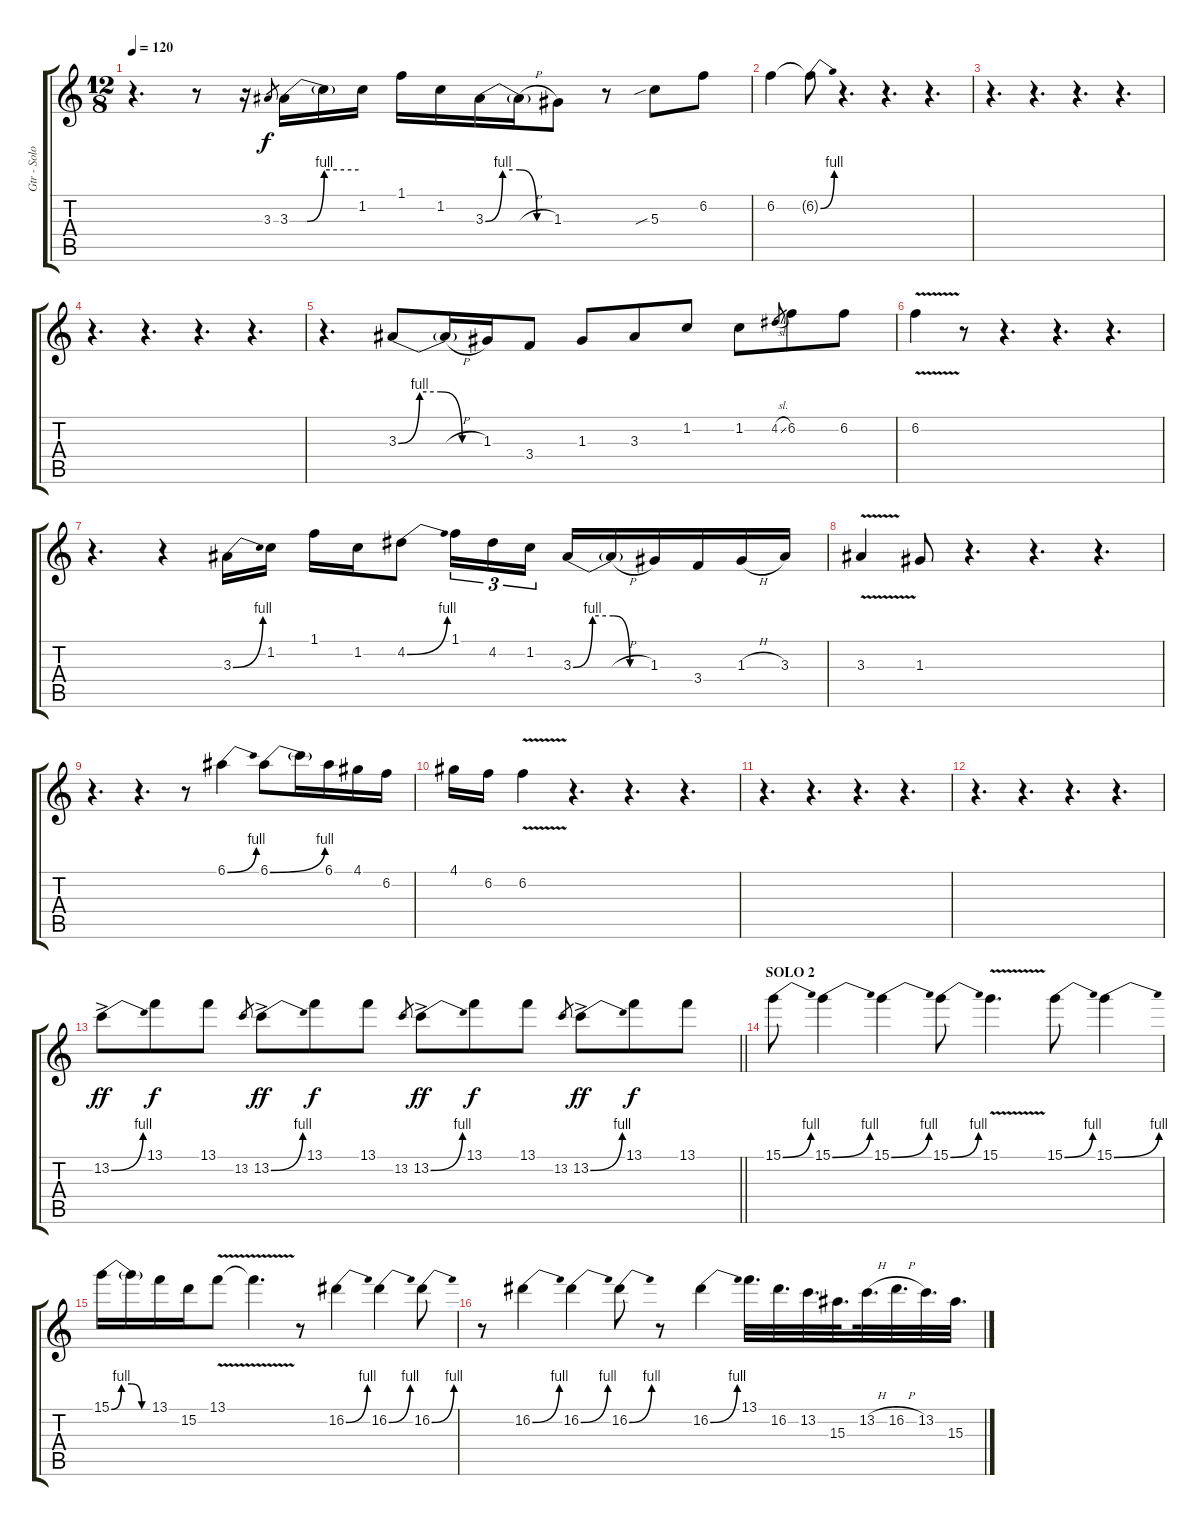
\track ("Gtr - Solo" "Gtr - Solo") {instrument overdrivenguitar}
\staff {score tabs}
\tuning (E4 B3 G3 D3 A2 E2) {hide}
\ts (12 8)
\tempo 120
\clef g2
\ks c
r.4{d dy f} r.8 r.16 3.3.8{gr} 3.3{be (custom 0 0 15 0 30 4 60 4)}.16 3.3{t}.16 1.2.16 1.1.16 1.2.16 3.3{be (custom 0 0 15 4 30 4 45 0 60 0)}.16 3.3{h t}.16 1.3.8 r.8 5.3{sib}.8 6.2.8 |
6.2.4 6.2{be (bend 0 0 60 4) t}.8 r.4{d} r.4{d} r.4{d} |
r.4{d} r.4{d} r.4{d} r.4{d} |
r.4{d} r.4{d} r.4{d} r.4{d} |
r.4{d} 3.3{be (custom 0 0 15 4 30 4 45 0 60 0)}.8 3.3{h t}.16 1.3.16 3.4.8 1.3.8 3.3.8 1.2.8 1.2.8 4.2{sl}.8{gr} 6.2.8 6.2.8 |
6.2{v}.4 r.8 r.4{d} r.4{d} r.4{d} |
r.4{d} r.4 3.3{be (bend 0 0 60 4)}.16 1.2.16 1.1.16 1.2.16 4.2{be (bend 0 0 60 4)}.8 1.1.16{tu (3 2)} 4.2.16{tu (3 2)} 1.2.16{tu (3 2)} 3.3{be (custom 0 0 15 4 31 4 44 0 60 0)}.16 3.3{h t}.16 1.3.16 3.4.16 1.3{h}.16 3.3.16 |
3.3{v}.4 1.3.8 r.4{d} r.4{d} r.4{d} |
r.4{d} r.4{d} r.8 6.1{be (bend 0 0 60 4)}.4 6.1{be (bend 0 0 60 4)}.8 6.1{t}.16 6.1.16 4.1.16 6.2.16 |
4.1.16 6.2.16 6.2{v}.4 r.4{d} r.4{d} r.4{d} |
r.4{d} r.4{d} r.4{d} r.4{d} |
r.4{d} r.4{d} r.4{d} r.4{d} |
\barLineRight lightlight
13.2{be (bend 0 0 60 4) ac}.8{dy ff} 13.1.8{dy f} 13.1.8 13.2.8{gr} 13.2{be (bend 0 0 60 4) ac}.8{dy ff} 13.1.8{dy f} 13.1.8 13.2.8{gr} 13.2{be (bend 0 0 60 4) ac}.8{dy ff} 13.1.8{dy f} 13.1.8 13.2.8{gr} 13.2{be (bend 0 0 60 4) ac}.8{dy ff} 13.1.8{dy f} 13.1.8 |
\section ("" "SOLO 2")
15.1{be (bend 0 0 60 4)}.8 15.1{be (bend 0 0 60 4)}.4 15.1{be (bend 0 0 60 4)}.4 15.1{be (bend 0 0 60 4)}.8 15.1{v}.4{d} 15.1{be (bend 0 0 60 4)}.8 15.1{be (bend 0 0 60 4)}.4 |
15.1{be (custom 0 0 15 4 30 4 45 0 60 0)}.16 15.1{t}.16 13.1.16 15.2.16 13.1{v}.8 13.1{t}.4{d} r.8 16.2{be (bend 0 0 60 4)}.4 16.2{be (bend 0 0 60 4)}.4 16.2{be (bend 0 0 60 4)}.8 |
r.8 16.2{be (bend 0 0 60 4)}.4 16.2{be (bend 0 0 60 4)}.4 16.2{be (bend 0 0 60 4)}.8 r.8 16.2{be (bend 0 0 60 4)}.4 13.1.32{d} 16.2.32{d} 13.2.32{d} 15.3.32{d beam splitsecondary} 13.2{h}.32{d} 16.2{h}.32{d} 13.2.32{d} 15.3.32{d}
